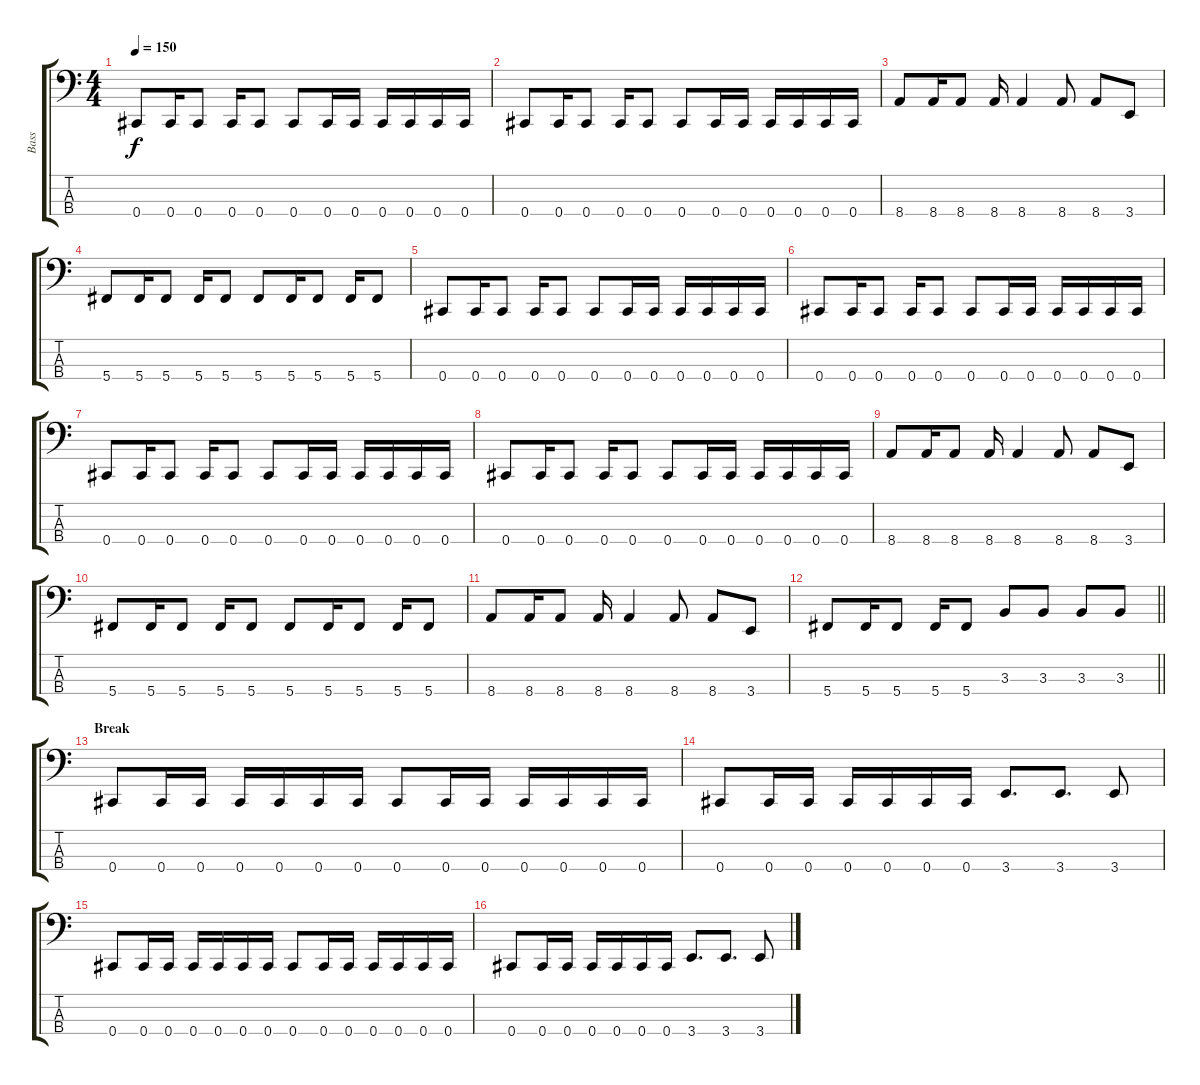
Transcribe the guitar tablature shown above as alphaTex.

\track ("Bass" "Bass") {instrument electricbassfinger}
\staff {score tabs}
\tuning (Gb2 Db2 Ab1 Db1) {hide}
\ts (4 4)
\tempo 150
\clef f4
\ks c
0.4.8{dy f} 0.4.16 0.4.8 0.4.16 0.4.8 0.4.8 0.4.16 0.4.16 0.4.16 0.4.16 0.4.16 0.4.16 |
0.4.8 0.4.16 0.4.8 0.4.16 0.4.8 0.4.8 0.4.16 0.4.16 0.4.16 0.4.16 0.4.16 0.4.16 |
8.4.8 8.4.16 8.4.8 8.4.16 8.4.4 8.4.8 8.4.8 3.4.8 |
5.4.8 5.4.16 5.4.8 5.4.16 5.4.8 5.4.8 5.4.16 5.4.8 5.4.16 5.4.8 |
0.4.8 0.4.16 0.4.8 0.4.16 0.4.8 0.4.8 0.4.16 0.4.16 0.4.16 0.4.16 0.4.16 0.4.16 |
0.4.8 0.4.16 0.4.8 0.4.16 0.4.8 0.4.8 0.4.16 0.4.16 0.4.16 0.4.16 0.4.16 0.4.16 |
0.4.8 0.4.16 0.4.8 0.4.16 0.4.8 0.4.8 0.4.16 0.4.16 0.4.16 0.4.16 0.4.16 0.4.16 |
0.4.8 0.4.16 0.4.8 0.4.16 0.4.8 0.4.8 0.4.16 0.4.16 0.4.16 0.4.16 0.4.16 0.4.16 |
8.4.8 8.4.16 8.4.8 8.4.16 8.4.4 8.4.8 8.4.8 3.4.8 |
5.4.8 5.4.16 5.4.8 5.4.16 5.4.8 5.4.8 5.4.16 5.4.8 5.4.16 5.4.8 |
8.4.8 8.4.16 8.4.8 8.4.16 8.4.4 8.4.8 8.4.8 3.4.8 |
\barLineRight lightlight
5.4.8 5.4.16 5.4.8 5.4.16 5.4.8 3.3.8 3.3.8 3.3.8 3.3.8 |
\section ("" "Break")
0.4.8 0.4.16 0.4.16 0.4.16 0.4.16 0.4.16 0.4.16 0.4.8 0.4.16 0.4.16 0.4.16 0.4.16 0.4.16 0.4.16 |
0.4.8 0.4.16 0.4.16 0.4.16 0.4.16 0.4.16 0.4.16 3.4.8{d} 3.4.8{d} 3.4.8 |
0.4.8 0.4.16 0.4.16 0.4.16 0.4.16 0.4.16 0.4.16 0.4.8 0.4.16 0.4.16 0.4.16 0.4.16 0.4.16 0.4.16 |
0.4.8 0.4.16 0.4.16 0.4.16 0.4.16 0.4.16 0.4.16 3.4.8{d} 3.4.8{d} 3.4.8
